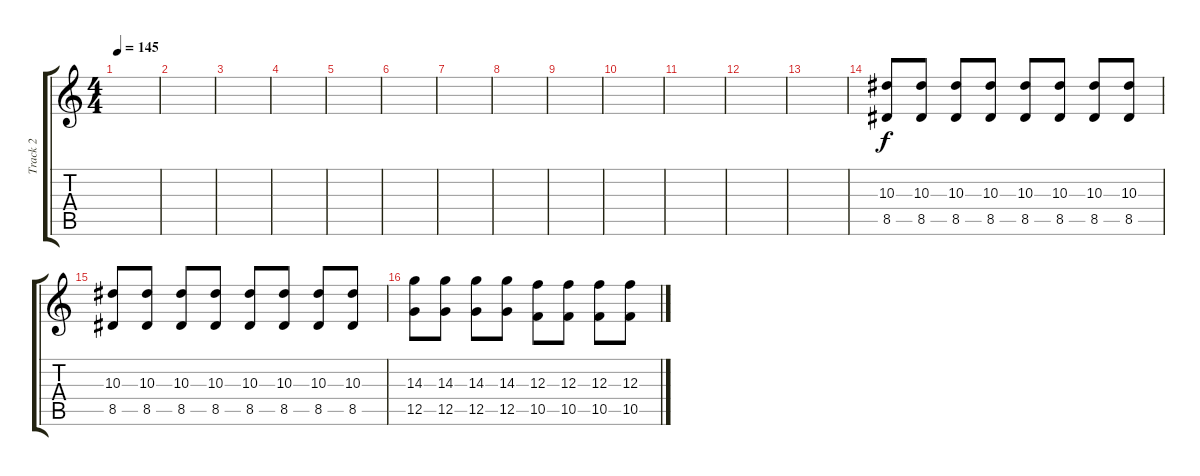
\track ("Track 2" "Track 2") {instrument distortionguitar}
\staff {score tabs}
\tuning (D4 A3 F3 C3 G2 C2) {hide}
\ts (4 4)
\tempo 145
\clef g2
\ks c
|
|
|
|
|
|
|
|
|
|
|
|
|
(10.3 8.5).8 (10.3 8.5).8 (10.3 8.5).8 (10.3 8.5).8 (10.3 8.5).8 (10.3 8.5).8 (10.3 8.5).8 (10.3 8.5).8 |
(10.3 8.5).8 (10.3 8.5).8 (10.3 8.5).8 (10.3 8.5).8 (10.3 8.5).8 (10.3 8.5).8 (10.3 8.5).8 (10.3 8.5).8 |
(14.3 12.5).8 (14.3 12.5).8 (14.3 12.5).8 (14.3 12.5).8 (12.3 10.5).8 (12.3 10.5).8 (12.3 10.5).8 (12.3 10.5).8
